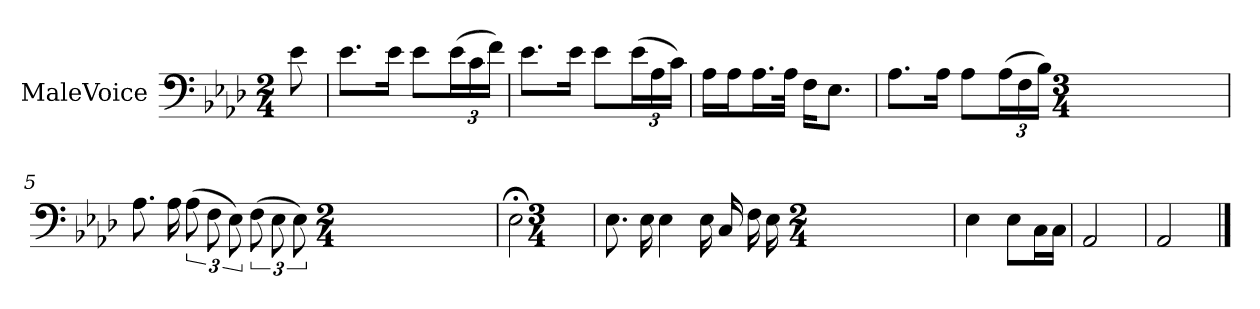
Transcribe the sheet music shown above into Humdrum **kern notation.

**kern
*part1
*staff1
*I"MaleVoice
*clefF4
*k[b-e-a-d-]
*M2/4
*MM66
=
8e-
=1
8.e-\L
16e-\Jk
8e-\L
(24e-\L
24c\
24f\JJ)
=2
8.e-\L
16e-\Jk
8e-\L
(24e-\L
24A-\
24c\JJ)
=3
16A-\LL
16A-\J
16.A-\L
32A-\JJk
16F\KL
8.E-\J
=4
8.A-\L
16A-\Jk
8A-\L
(24A-\L
24F\
24B-\JJ)
*M3/4
=5
8.A-
16A-
(12A-
12F
12E-)
(12F
12E-
12E-)
*M2/4
=6
2E-;<
*M3/4
=7
8.E-
16E-
4E-
16E-
16C
16F
16E-
*M2/4
=8
4E-
8E-\L
16C\L
16C\JJ
=9
2AA-
=10
2AA-
==
*-
